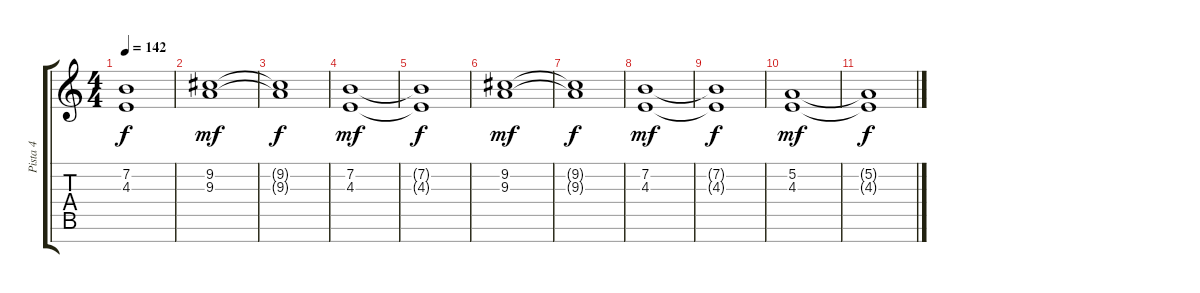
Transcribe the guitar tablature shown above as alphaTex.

\track ("Pista 4" "Pista 4") {instrument synthstrings1}
\staff {score tabs}
\tuning (A4 E4 C4 G3 D3 A2 E2) {hide}
\ts (4 4)
\tempo 142
\clef g2
\ks c
(7.2{t} 4.3{t}).1{dy f} |
(9.2 9.3).1{dy mf} |
(9.2{t} 9.3{t}).1{dy f} |
(7.2 4.3).1{dy mf} |
(7.2{t} 4.3{t}).1{dy f} |
(9.2 9.3).1{dy mf} |
(9.2{t} 9.3{t}).1{dy f} |
(7.2 4.3).1{dy mf} |
(7.2{t} 4.3{t}).1{dy f} |
(5.2 4.3).1{dy mf volume 0} |
(5.2{t} 4.3{t}).1{dy f}
